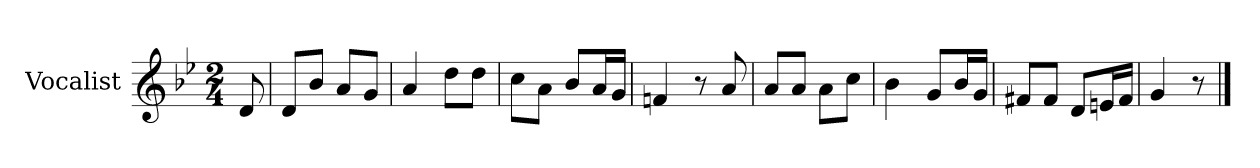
**kern
*part1
*staff1
*I"Vocalist
*k[b-e-]
*g:
*M2/4
=
8d
=1
8dL
8b-J
8aL
8gJ
=2
4a
8ddL
8ddJ
=3
8ccL
8aJ
8b-L
16aL
16gJJ
=4
4fn
8r
8a
=5
8aL
8aJ
8aL
8ccJ
=6
4b-
8gL
16b-L
16gJJ
=7
8f#XL
8f#J
8dL
16enL
16f#JJ
=8
4g
8r
==
*-
